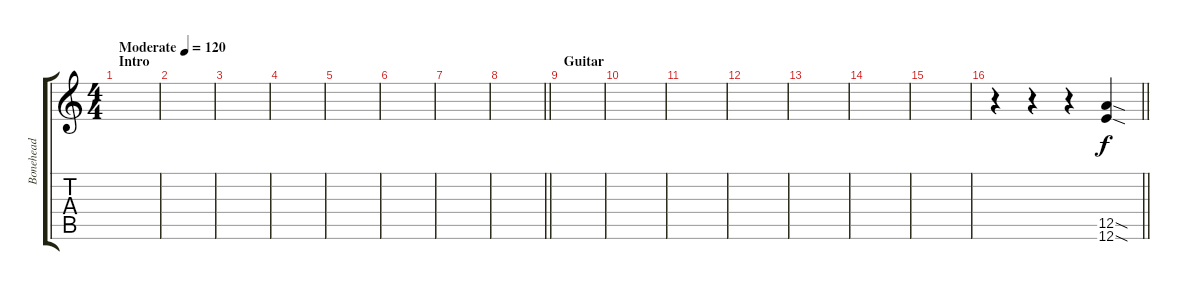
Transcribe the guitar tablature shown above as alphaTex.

\track ("Bonehead" "Bonehead") {instrument overdrivenguitar}
\staff {score tabs}
\tuning (E4 B3 G3 D3 A2 E2) {hide}
\ts (4 4)
\section ("" "Intro")
\tempo (120 "Moderate")
\clef g2
\ks c
|
|
|
|
|
|
|
\barLineRight lightlight
|
\section ("" "Guitar")
|
|
|
|
|
|
|
\barLineRight lightlight
r.4 r.4 r.4 (12.5{sod} 12.6{sod}).4
